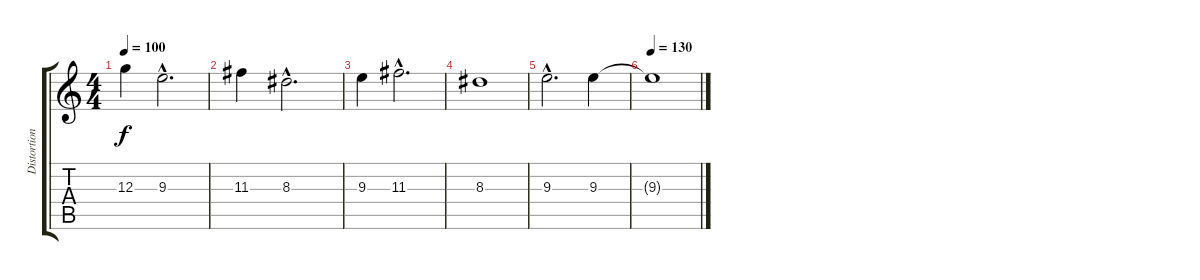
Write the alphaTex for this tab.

\track ("Distortion Guitar 2" "Distortion") {instrument distortionguitar}
\staff {score tabs}
\tuning (E4 B3 G3 D3 A2 E2) {hide}
\ts (4 4)
\tempo 100
\clef g2
\ks c
12.3.4{dy f} 9.3{hac}.2{d} |
11.3.4 8.3{hac}.2{d} |
9.3.4 11.3{hac}.2{d} |
8.3.1 |
9.3{hac}.2{d} 9.3.4 |
\tempo 130
9.3{t}.1
